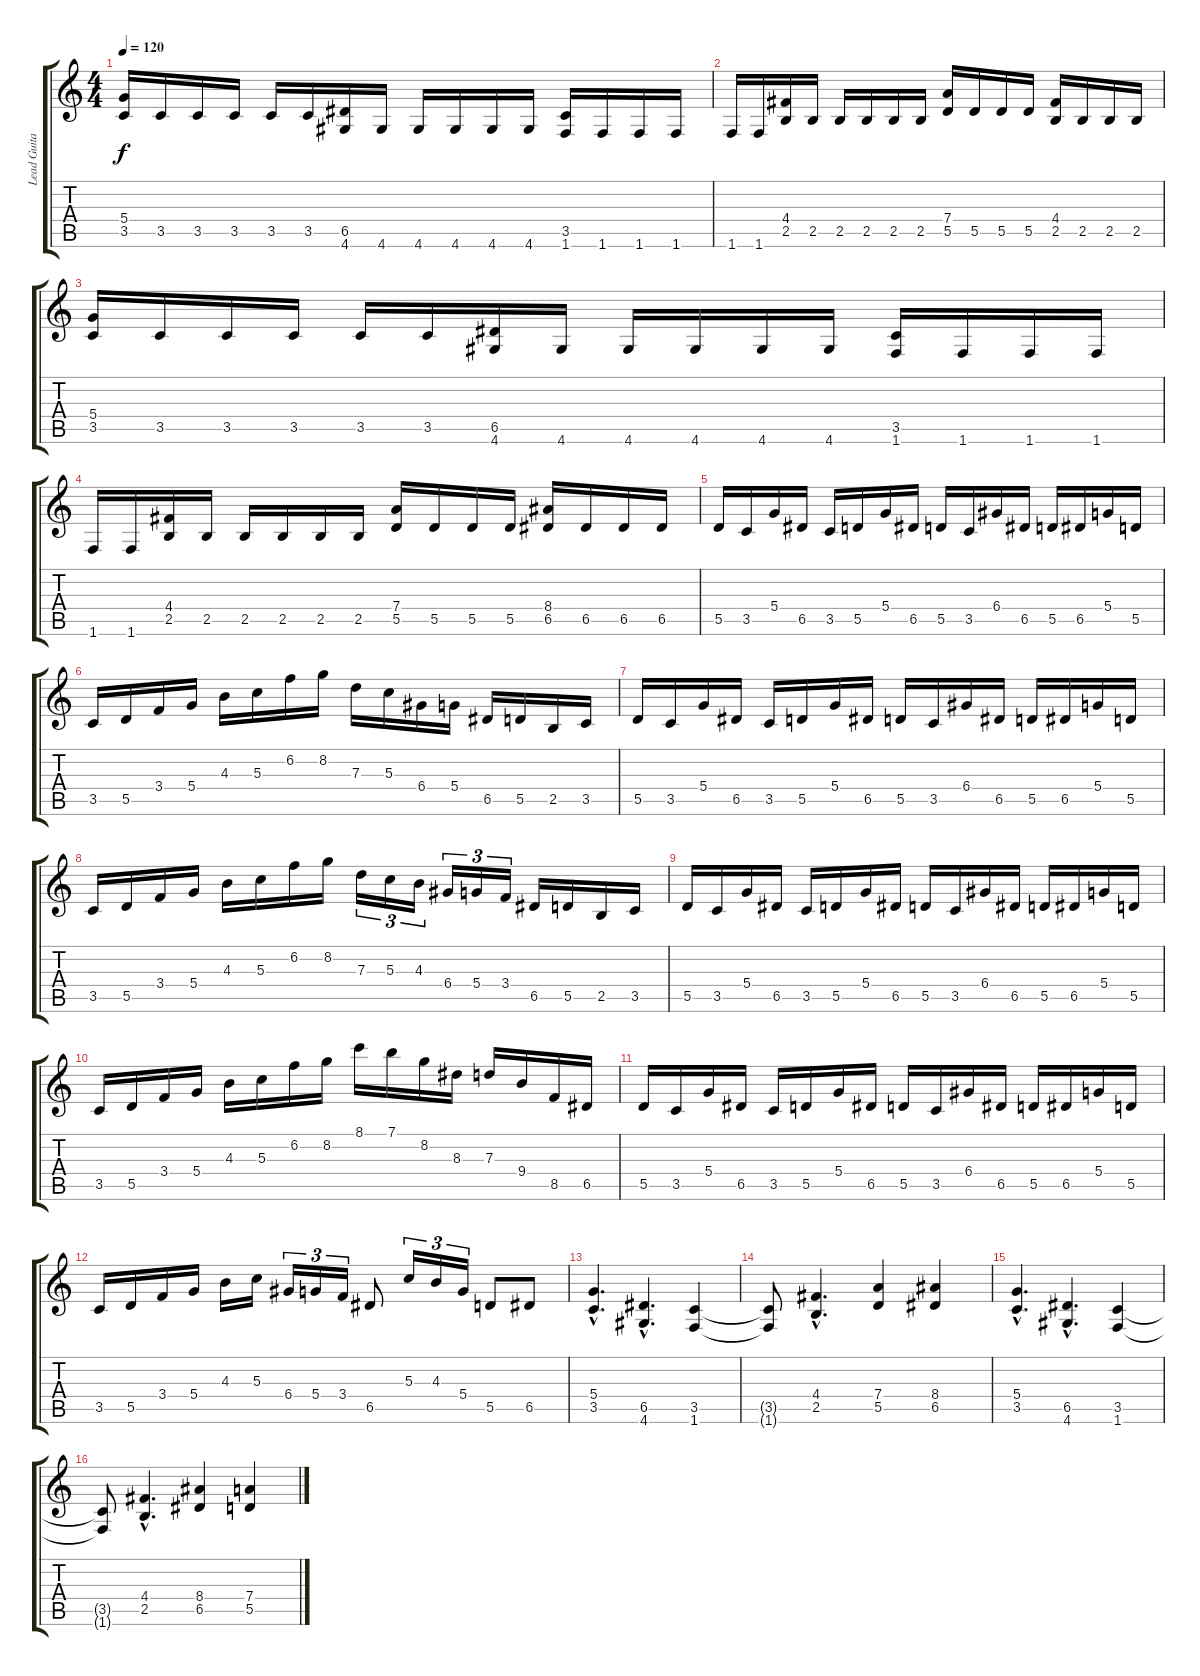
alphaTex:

\track ("Lead Guitar" "Lead Guita") {instrument distortionguitar}
\staff {score tabs}
\tuning (E4 B3 G3 D3 A2 E2) {hide}
\ts (4 4)
\tempo 120
\clef g2
\ks c
(5.4 3.5).16{dy f} 3.5.16 3.5.16 3.5.16 3.5.16 3.5.16 (6.5 4.6).16 4.6.16 4.6.16 4.6.16 4.6.16 4.6.16 (3.5 1.6).16 1.6.16 1.6.16 1.6.16 |
1.6.16 1.6.16 (4.4 2.5).16 2.5.16 2.5.16 2.5.16 2.5.16 2.5.16 (7.4 5.5).16 5.5.16 5.5.16 5.5.16 (4.4 2.5).16 2.5.16 2.5.16 2.5.16 |
(5.4 3.5).16 3.5.16 3.5.16 3.5.16 3.5.16 3.5.16 (6.5 4.6).16 4.6.16 4.6.16 4.6.16 4.6.16 4.6.16 (3.5 1.6).16 1.6.16 1.6.16 1.6.16 |
1.6.16 1.6.16 (4.4 2.5).16 2.5.16 2.5.16 2.5.16 2.5.16 2.5.16 (7.4 5.5).16 5.5.16 5.5.16 5.5.16 (8.4 6.5).16 6.5.16 6.5.16 6.5.16 |
5.5.16 3.5.16 5.4.16 6.5.16 3.5.16 5.5.16 5.4.16 6.5.16 5.5.16 3.5.16 6.4.16 6.5.16 5.5.16 6.5.16 5.4.16 5.5.16 |
3.5.16 5.5.16 3.4.16 5.4.16 4.3.16 5.3.16 6.2.16 8.2.16 7.3.16 5.3.16 6.4.16 5.4.16 6.5.16 5.5.16 2.5.16 3.5.16 |
5.5.16 3.5.16 5.4.16 6.5.16 3.5.16 5.5.16 5.4.16 6.5.16 5.5.16 3.5.16 6.4.16 6.5.16 5.5.16 6.5.16 5.4.16 5.5.16 |
3.5.16 5.5.16 3.4.16 5.4.16 4.3.16 5.3.16 6.2.16 8.2.16 7.3.16{tu (3 2)} 5.3.16{tu (3 2)} 4.3.16{tu (3 2)} 6.4.16{tu (3 2)} 5.4.16{tu (3 2)} 3.4.16{tu (3 2)} 6.5.16 5.5.16 2.5.16 3.5.16 |
5.5.16 3.5.16 5.4.16 6.5.16 3.5.16 5.5.16 5.4.16 6.5.16 5.5.16 3.5.16 6.4.16 6.5.16 5.5.16 6.5.16 5.4.16 5.5.16 |
3.5.16 5.5.16 3.4.16 5.4.16 4.3.16 5.3.16 6.2.16 8.2.16 8.1.16 7.1.16 8.2.16 8.3.16 7.3.16 9.4.16 8.5.16 6.5.16 |
5.5.16 3.5.16 5.4.16 6.5.16 3.5.16 5.5.16 5.4.16 6.5.16 5.5.16 3.5.16 6.4.16 6.5.16 5.5.16 6.5.16 5.4.16 5.5.16 |
3.5.16 5.5.16 3.4.16 5.4.16 4.3.16 5.3.16 6.4.16{tu (3 2)} 5.4.16{tu (3 2)} 3.4.16{tu (3 2)} 6.5.8 5.3.16{tu (3 2)} 4.3.16{tu (3 2)} 5.4.16{tu (3 2)} 5.5.8 6.5.8 |
(5.4{hac} 3.5{hac}).4{d} (6.5{hac} 4.6{hac}).4{d} (3.5 1.6).4 |
(3.5{t} 1.6{t}).8 (4.4{hac} 2.5{hac}).4{d} (7.4 5.5).4 (8.4 6.5).4 |
(5.4{hac} 3.5{hac}).4{d} (6.5{hac} 4.6{hac}).4{d} (3.5 1.6).4 |
(3.5{t} 1.6{t}).8 (4.4{hac} 2.5{hac}).4{d} (8.4 6.5).4 (7.4 5.5).4
